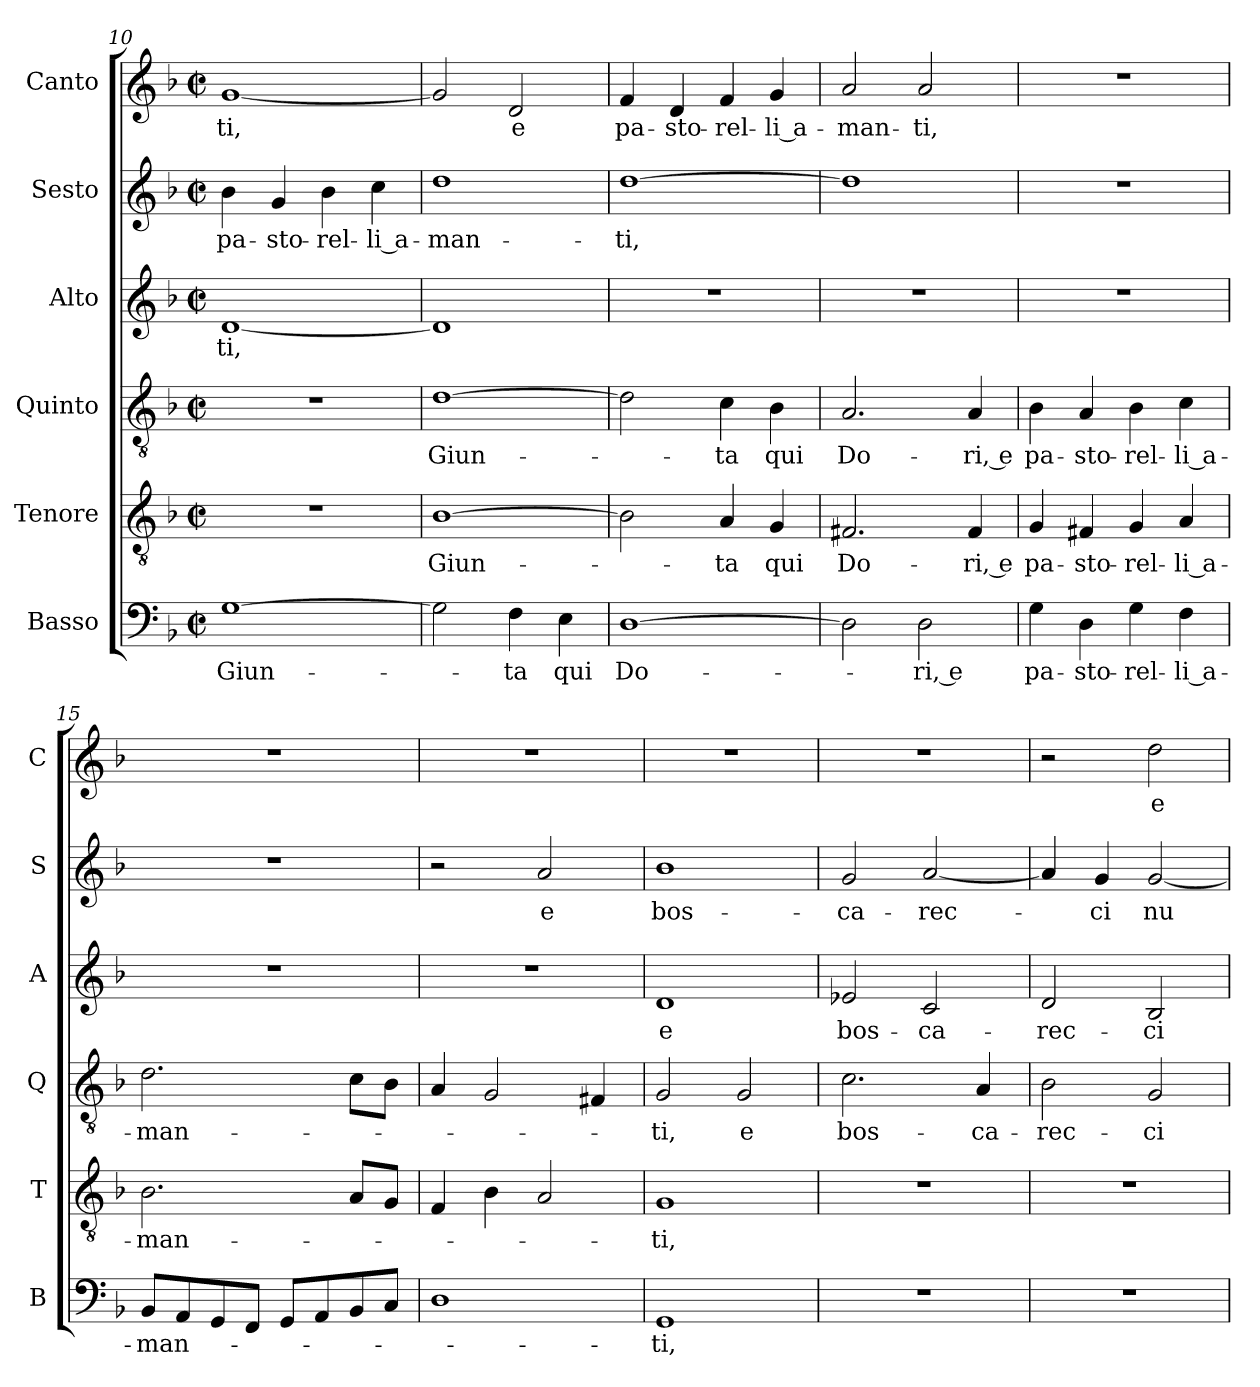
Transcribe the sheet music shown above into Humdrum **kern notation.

**kern	**text	**kern	**text	**kern	**text	**kern	**text	**kern	**text	**kern	**text
*part6	*part6	*part5	*part5	*part4	*part4	*part3	*part3	*part2	*part2	*part1	*part1
*staff6	*staff6	*staff5	*staff5	*staff4	*staff4	*staff3	*staff3	*staff2	*staff2	*staff1	*staff1
*I"Basso	*	*I"Tenore	*	*I"Quinto	*	*I"Alto	*	*I"Sesto	*	*I"Canto	*
*I'B	*	*I'T	*	*I'Q	*	*I'A	*	*I'S	*	*I'C	*
*clefF4	*	*clefGv2	*	*clefGv2	*	*clefG2	*	*clefG2	*	*clefG2	*
*k[b-]	*	*k[b-]	*	*k[b-]	*	*k[b-]	*	*k[b-]	*	*k[b-]	*
*F:	*	*F:	*	*F:	*	*F:	*	*F:	*	*F:	*
*M2/2	*	*M2/2	*	*M2/2	*	*M2/2	*	*M2/2	*	*M2/2	*
*met(c|)	*	*met(c|)	*	*met(c|)	*	*met(c|)	*	*met(c|)	*	*met(c|)	*
=10	=10	=10	=10	=10	=10	=10	=10	=10	=10	=10	=10
!	!LO:LY:b	!	!	!	!	!	!LO:LY:b	!	!LO:LY:b	!	!LO:LY:b
[1G	Giun-	1r	.	1r	.	[1d	-ti,	4b-\	pa-	[1g	-ti,
!	!	!	!	!	!	!	!	!	!LO:LY:b	!	!
.	.	.	.	.	.	.	.	4g/	-sto-	.	.
!	!	!	!	!	!	!	!	!	!LO:LY:b	!	!
.	.	.	.	.	.	.	.	4b-\	-rel-	.	.
!	!	!	!	!	!	!	!	!	!LO:LY:b	!	!
.	.	.	.	.	.	.	.	4cc\	-li a-	.	.
=11	=11	=11	=11	=11	=11	=11	=11	=11	=11	=11	=11
!	!	!	!LO:LY:b	!	!LO:LY:b	!	!	!	!LO:LY:b	!	!
2G\]	.	[1B-	Giun-	[1d	Giun-	1d]	.	1dd	-man-	2g/]	.
!	!LO:LY:b	!	!	!	!	!	!	!	!	!	!LO:LY:b
4F\	-ta	.	.	.	.	.	.	.	.	2d/	e
!	!LO:LY:b	!	!	!	!	!	!	!	!	!	!
4E\	qui	.	.	.	.	.	.	.	.	.	.
=12	=12	=12	=12	=12	=12	=12	=12	=12	=12	=12	=12
!	!LO:LY:b	!	!	!	!	!	!	!	!LO:LY:b	!	!LO:LY:b
[1D	Do-	2B-\]	.	2d\]	.	1r	.	[1dd	-ti,	4f/	pa-
!	!	!	!	!	!	!	!	!	!	!	!LO:LY:b
.	.	.	.	.	.	.	.	.	.	4d/	-sto-
!	!	!	!LO:LY:b	!	!LO:LY:b	!	!	!	!	!	!LO:LY:b
.	.	4A/	-ta	4c\	-ta	.	.	.	.	4f/	-rel-
!	!	!	!LO:LY:b	!	!LO:LY:b	!	!	!	!	!	!LO:LY:b
.	.	4G/	qui	4B-\	qui	.	.	.	.	4g/	-li a-
!!LO:LB:g=z
=13	=13	=13	=13	=13	=13	=13	=13	=13	=13	=13	=13
!	!	!	!LO:LY:b	!	!LO:LY:b	!	!	!	!	!	!LO:LY:b
2D\]	.	2.F#X/	Do-	2.A/	Do-	1r	.	1dd]	.	2a/	-man-
!	!LO:LY:b	!	!	!	!	!	!	!	!	!	!LO:LY:b
2D\	-ri, e	.	.	.	.	.	.	.	.	2a/	-ti,
!	!	!	!LO:LY:b	!	!LO:LY:b	!	!	!	!	!	!
.	.	4F#/	-ri, e	4A/	-ri, e	.	.	.	.	.	.
=14	=14	=14	=14	=14	=14	=14	=14	=14	=14	=14	=14
!	!LO:LY:b	!	!LO:LY:b	!	!LO:LY:b	!	!	!	!	!	!
4G\	pa-	4G/	pa-	4B-\	pa-	1r	.	1r	.	1r	.
!	!LO:LY:b	!	!LO:LY:b	!	!LO:LY:b	!	!	!	!	!	!
4D\	-sto-	4F#X/	-sto-	4A/	-sto-	.	.	.	.	.	.
!	!LO:LY:b	!	!LO:LY:b	!	!LO:LY:b	!	!	!	!	!	!
4G\	-rel-	4G/	-rel-	4B-\	-rel-	.	.	.	.	.	.
!	!LO:LY:b	!	!LO:LY:b	!	!LO:LY:b	!	!	!	!	!	!
4F\	-li a-	4A/	-li a-	4c\	-li a-	.	.	.	.	.	.
=15	=15	=15	=15	=15	=15	=15	=15	=15	=15	=15	=15
!	!LO:LY:b	!	!LO:LY:b	!	!LO:LY:b	!	!	!	!	!	!
8BB-/L	-man-	2.B-\	-man-	2.d\	-man-	1r	.	1r	.	1r	.
8AA/	.	.	.	.	.	.	.	.	.	.	.
8GG/	.	.	.	.	.	.	.	.	.	.	.
8FF/J	.	.	.	.	.	.	.	.	.	.	.
8GG/L	.	.	.	.	.	.	.	.	.	.	.
8AA/	.	.	.	.	.	.	.	.	.	.	.
8BB-/	.	8A/L	.	8c\L	.	.	.	.	.	.	.
8C/J	.	8G/J	.	8B-\J	.	.	.	.	.	.	.
=16	=16	=16	=16	=16	=16	=16	=16	=16	=16	=16	=16
1D	.	4F/	.	4A/	.	1r	.	2r	.	1r	.
.	.	4B-\	.	2G/	.	.	.	.	.	.	.
!	!	!	!	!	!	!	!	!	!LO:LY:b	!	!
.	.	2A/	.	.	.	.	.	2a/	e	.	.
.	.	.	.	4F#X/	.	.	.	.	.	.	.
=17	=17	=17	=17	=17	=17	=17	=17	=17	=17	=17	=17
!	!LO:LY:b	!	!LO:LY:b	!	!LO:LY:b	!	!LO:LY:b	!	!LO:LY:b	!	!
1GG	-ti,	1G	-ti,	2G/	-ti,	1d	e	1b-	bos-	1r	.
!	!	!	!	!	!LO:LY:b	!	!	!	!	!	!
.	.	.	.	2G/	e	.	.	.	.	.	.
=18	=18	=18	=18	=18	=18	=18	=18	=18	=18	=18	=18
!	!	!	!	!	!LO:LY:b	!	!LO:LY:b	!	!LO:LY:b	!	!
1r	.	1r	.	2.c\	bos-	2e-X/	bos-	2g/	-ca-	1r	.
!	!	!	!	!	!	!	!LO:LY:b	!	!LO:LY:b	!	!
.	.	.	.	.	.	2c/	-ca-	[2a/	-rec-	.	.
!	!	!	!	!	!LO:LY:b	!	!	!	!	!	!
.	.	.	.	4A/	-ca-	.	.	.	.	.	.
!!LO:PB:g=z
=19	=19	=19	=19	=19	=19	=19	=19	=19	=19	=19	=19
!	!	!	!	!	!LO:LY:b	!	!LO:LY:b	!	!	!	!
1r	.	1r	.	2B-\	-rec-	2d/	-rec-	4a/]	.	2r	.
!	!	!	!	!	!	!	!	!	!LO:LY:b	!	!
.	.	.	.	.	.	.	.	4g/	-ci	.	.
!	!	!	!	!	!LO:LY:b	!	!LO:LY:b	!	!LO:LY:b	!	!LO:LY:b
.	.	.	.	2G/	-ci	2B-/	-ci	[2g/	nu-	2dd\	e
=	=	=	=	=	=	=	=	=	=	=	=
*-	*-	*-	*-	*-	*-	*-	*-	*-	*-	*-	*-
